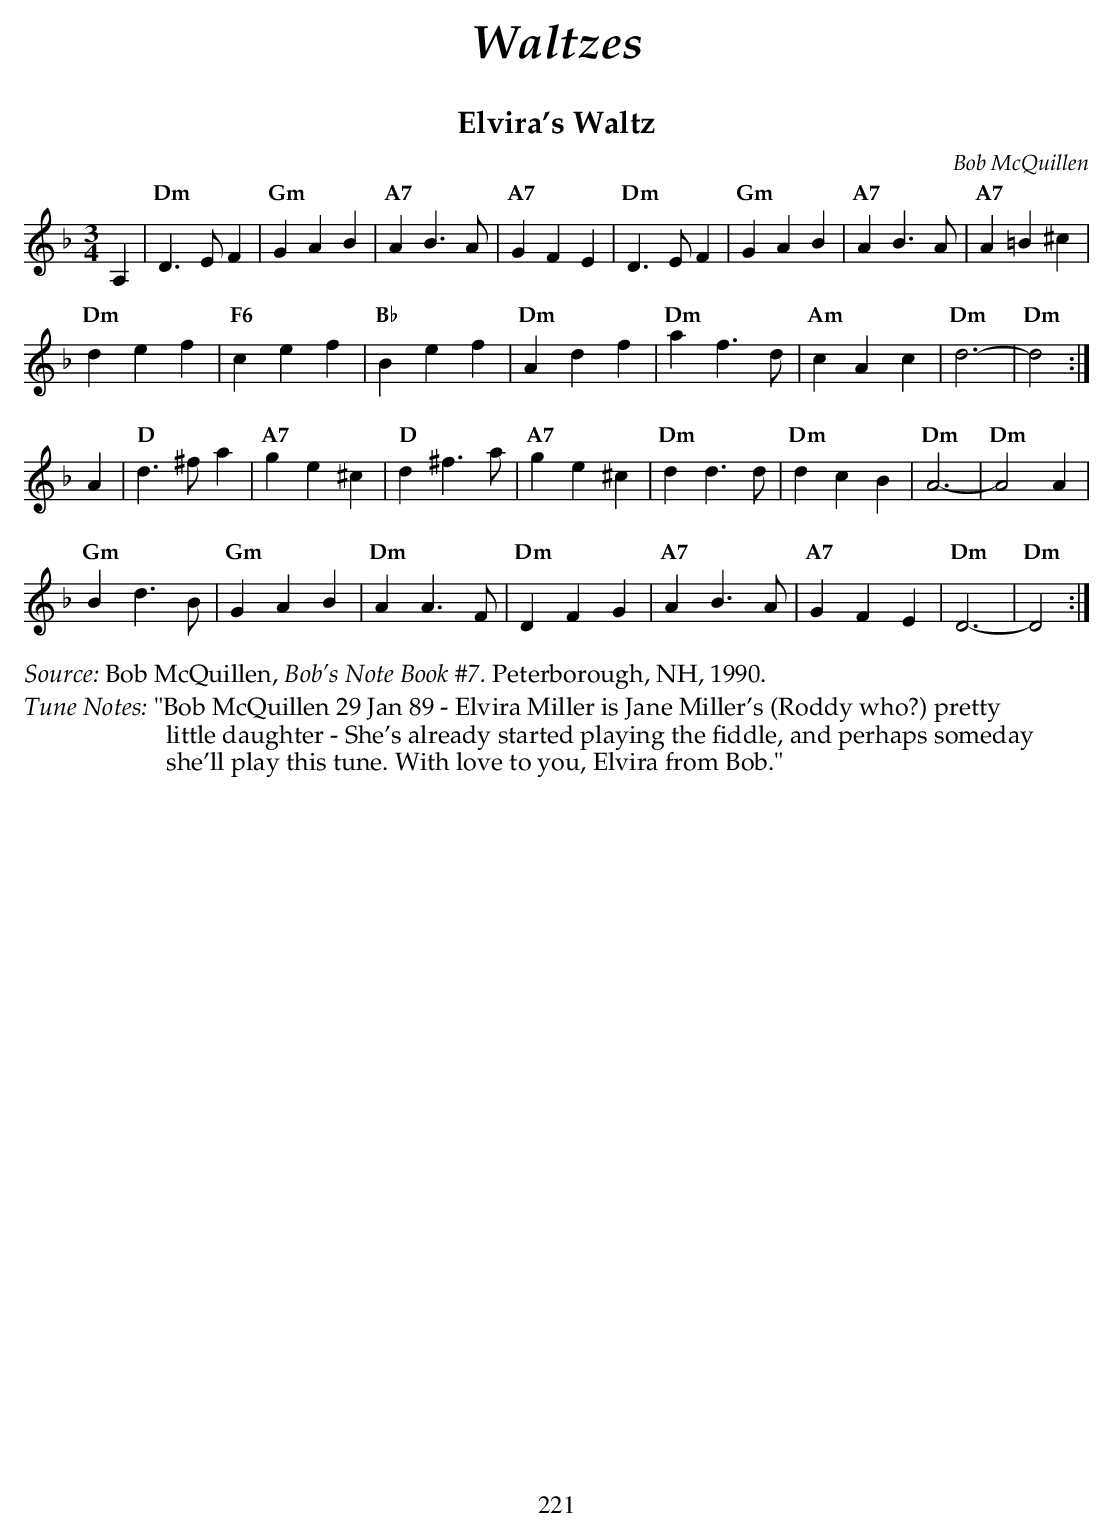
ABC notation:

X:1
T:Elvira's Waltz
C:Bob McQuillen
M:3/4
L:1/8
K:Dm
   A,2 |\
"Dm" D2> E2 F2 | "Gm" G2 A2 B2 | "A7" A2 B2 > A2 | "A7" G2 F2 E2 |\
"Dm" D2> E2 F2 | "Gm" G2 A2 B2 | "A7" A2 B2 > A2 | "A7" A2 =B2 ^c2 |
"Dm" d2 e2 f2  | "F6" c2 e2 f2 | "Bb" B2 e2 f2   | "Dm" A2 d2 f2 |\
"Dm" a2 f2 >d2 | "Am" c2 A2 c2 | "Dm" d6-        | "Dm"  d4     :|
  A2 |\
"D" d2 > ^f2 a2  | "A7" g2 e2 ^c2 | "D" d2 ^f2 > a2  | "A7" g2 e2 ^c2 |\
"Dm" d2 d2 > d2 | "Dm" d2 c2 B2  | "Dm" A6-        | "Dm" A4 A2     |
"Gm" B2 d2 > B2 | "Gm" G2 A2 B2  | "Dm" A2 A2 > F2 | "Dm" D2 F2 G2  |\
"A7" A2 B2 > A2 | "A7" G2 F2 E2  | "Dm" D6-        | "Dm"  D4      :|
